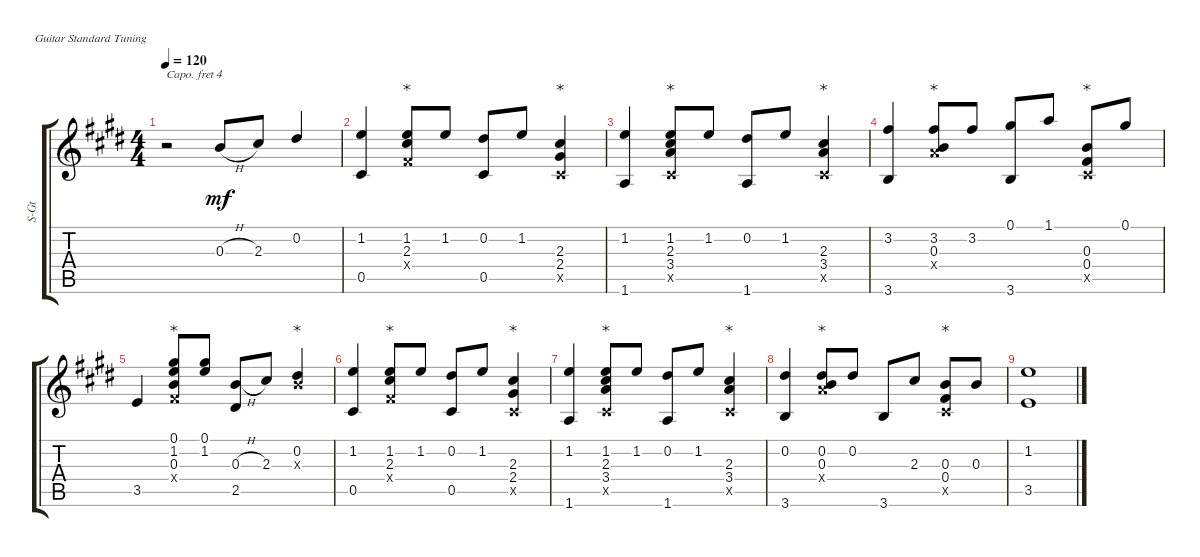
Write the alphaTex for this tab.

\defaultSystemsLayout 4
\bracketExtendMode groupsimilarinstruments
\otherSystemsTrackNameOrientation horizontal
\track ("Steel Guitar" "S-Gt") {instrument acousticguitarsteel}
\staff {score tabs}
\capo 4
\tuning (E4 B3 G3 D3 A2 E2)
\ts (4 4)
\beaming (8 2 2 2 2)
\tempo 120
\clef g2
\ks e
r.2{dy mf instrument acousticguitarsteel beam Down} 0.3{h acc forcenatural}.8{beam Up} 2.3{acc forcenatural}.8{beam Up} 0.2{acc forcenatural}.4{beam Up} |
(1.2{acc forcenatural} 0.5{acc forcenatural}).4{beam Up} (1.2{acc forcenatural} 2.3{acc forcenatural} 0.4{x acc forcenatural}).8{glpf beam Up} 1.2{acc forcenatural}.8{beam Up} (0.2{acc forcenatural} 0.5{acc forcenatural}).8{beam Up} 1.2{acc forcenatural}.8{beam Up} (2.3{acc forcenatural} 2.4{acc forcenatural} 0.5{x acc forcenatural}).4{glpf beam Up} |
(1.2{acc forcenatural} 1.6{acc forcenatural}).4{beam Up} (1.2{acc forcenatural} 2.3{acc forcenatural} 3.4{acc forcenatural} 0.5{x acc forcenatural}).8{glpf beam Up} 1.2{acc forcenatural}.8{beam Up} (0.2{acc forcenatural} 1.6{acc forcenatural}).8{beam Up} 1.2{acc forcenatural}.8{beam Up} (2.3{acc forcenatural} 3.4{acc forcenatural} 0.5{x acc forcenatural}).4{glpf beam Up} |
(3.2{acc forcenatural} 3.6{acc forcenatural}).4{beam Up} (3.2{acc forcenatural} 0.3{acc forcenatural} 3.4{x acc forcenatural}).8{glpf beam Up} 3.2{acc forcenatural}.8{beam Up} (3.6{acc forcenatural} 0.1{acc forcenatural}).8{beam Up} 1.1{acc forcenatural}.8{beam Up} (0.3{acc forcenatural} 0.4{acc forcenatural} 0.5{x acc forcenatural}).8{glpf beam Up} 0.1{acc forcenatural}.8{beam Up} |
3.5{acc forcenatural}.4{beam Up} (0.1{acc forcenatural} 1.2{acc forcenatural} 0.3{acc forcenatural} 0.4{x acc forcenatural}).8{glpf beam Up} (0.1{acc forcenatural} 1.2{acc forcenatural}).8{beam Up} (0.3{h acc forcenatural} 2.5{acc forcenatural}).8{beam Up} 2.3{acc forcenatural}.8{beam Up} (0.3{x acc forcenatural} 0.2{acc forcenatural}).4{glpf beam Up} |
(1.2{acc forcenatural} 0.5{acc forcenatural}).4{beam Up} (1.2{acc forcenatural} 2.3{acc forcenatural} 0.4{x acc forcenatural}).8{glpf beam Up} 1.2{acc forcenatural}.8{beam Up} (0.2{acc forcenatural} 0.5{acc forcenatural}).8{beam Up} 1.2{acc forcenatural}.8{beam Up} (2.3{acc forcenatural} 2.4{acc forcenatural} 0.5{x acc forcenatural}).4{glpf beam Up} |
(1.2{acc forcenatural} 1.6{acc forcenatural}).4{beam Up} (1.2{acc forcenatural} 2.3{acc forcenatural} 3.4{acc forcenatural} 0.5{x acc forcenatural}).8{glpf beam Up} 1.2{acc forcenatural}.8{beam Up} (0.2{acc forcenatural} 1.6{acc forcenatural}).8{beam Up} 1.2{acc forcenatural}.8{beam Up} (2.3{acc forcenatural} 3.4{acc forcenatural} 0.5{x acc forcenatural}).4{glpf beam Up} |
(0.2{acc forcenatural} 3.6{acc forcenatural}).4{beam Up} (0.2{acc forcenatural} 0.3{acc forcenatural} 3.4{x acc forcenatural}).8{glpf beam Up} 0.2{acc forcenatural}.8{beam Up} 3.6{acc forcenatural}.8{beam Up} 2.3{acc forcenatural}.8{beam Up} (0.3{acc forcenatural} 0.4{acc forcenatural} 0.5{x acc forcenatural}).8{glpf beam Up} 0.3{acc forcenatural}.8{beam Up} |
(1.2{acc forcenatural} 3.5{acc forcenatural}).1{beam Up}
